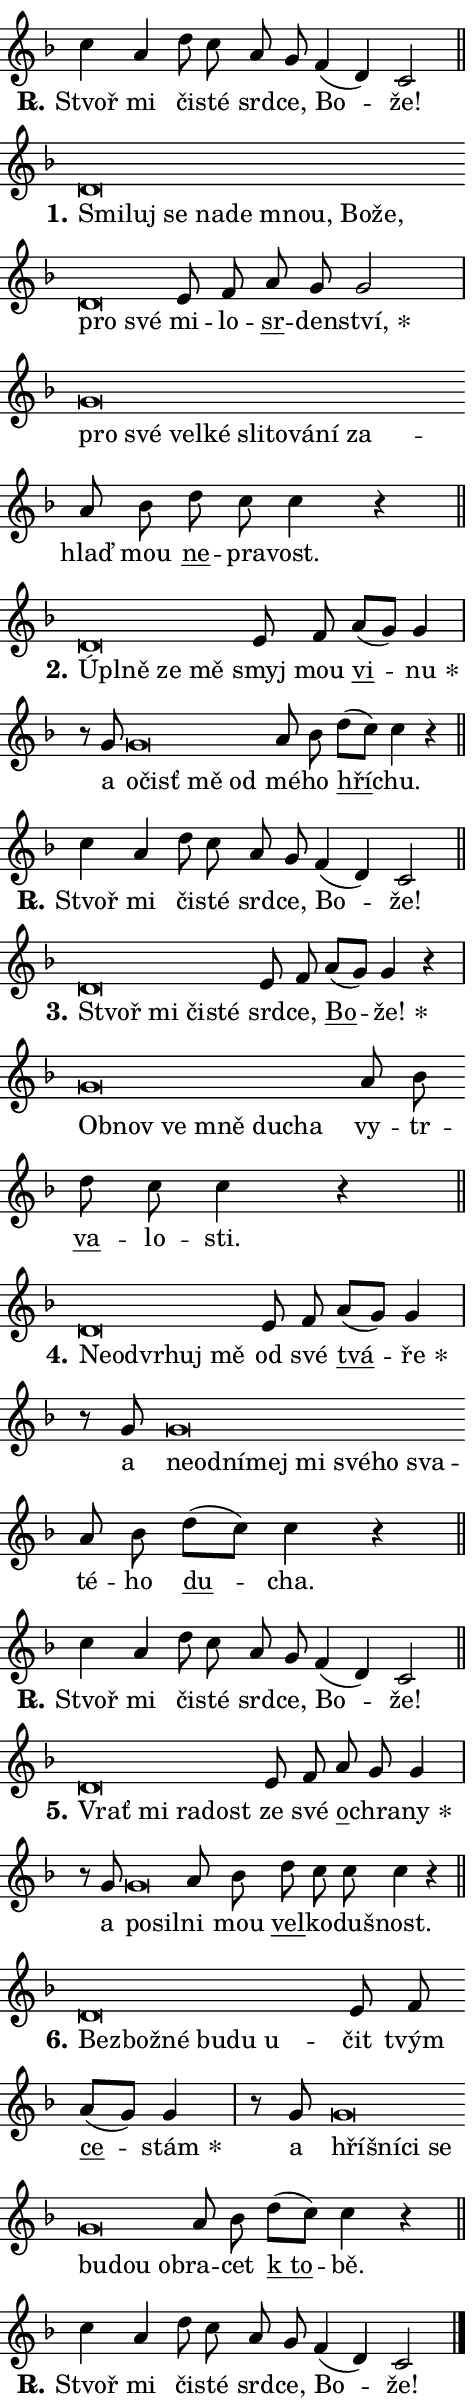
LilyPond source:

\version "2.24.0"
\header { tagline = "" }
\paper {
  indent = 0\cm
  top-margin = 0\cm
  right-margin = 0.13\cm % to fit lyric hyphens
  bottom-margin = 0\cm
  left-margin = 0\cm
  paper-width = 8\cm
  page-breaking = #ly:one-page-breaking
  system-system-spacing.basic-distance = #11
  score-system-spacing.basic-distance = #11
  ragged-last = ##f
}


%% Author: Thomas Morley
%% https://lists.gnu.org/archive/html/lilypond-user/2020-05/msg00002.html
#(define (line-position grob)
"Returns position of @var[grob} in current system:
   @code{'start}, if at first time-step
   @code{'end}, if at last time-step
   @code{'middle} otherwise
"
  (let* ((col (ly:item-get-column grob))
         (ln (ly:grob-object col 'left-neighbor))
         (rn (ly:grob-object col 'right-neighbor))
         (col-to-check-left (if (ly:grob? ln) ln col))
         (col-to-check-right (if (ly:grob? rn) rn col))
         (break-dir-left
           (and
             (ly:grob-property col-to-check-left 'non-musical #f)
             (ly:item-break-dir col-to-check-left)))
         (break-dir-right
           (and
             (ly:grob-property col-to-check-right 'non-musical #f)
             (ly:item-break-dir col-to-check-right))))
        (cond ((eqv? 1 break-dir-left) 'start)
              ((eqv? -1 break-dir-right) 'end)
              (else 'middle))))

#(define (tranparent-at-line-position vctor)
  (lambda (grob)
  "Relying on @code{line-position} select the relevant enry from @var{vctor}.
Used to determine transparency,"
    (case (line-position grob)
      ((end) (not (vector-ref vctor 0)))
      ((middle) (not (vector-ref vctor 1)))
      ((start) (not (vector-ref vctor 2))))))

noteHeadBreakVisibility =
#(define-music-function (break-visibility)(vector?)
"Makes @code{NoteHead}s transparent relying on @var{break-visibility}"
#{
  \override NoteHead.transparent =
    #(tranparent-at-line-position break-visibility)
#})

#(define delete-ledgers-for-transparent-note-heads
  (lambda (grob)
    "Reads whether a @code{NoteHead} is transparent.
If so this @code{NoteHead} is removed from @code{'note-heads} from
@var{grob}, which is supposed to be @code{LedgerLineSpanner}.
As a result ledgers are not printed for this @code{NoteHead}"
    (let* ((nhds-array (ly:grob-object grob 'note-heads))
           (nhds-list
             (if (ly:grob-array? nhds-array)
                 (ly:grob-array->list nhds-array)
                 '()))
           ;; Relies on the transparent-property being done before
           ;; Staff.LedgerLineSpanner.after-line-breaking is executed.
           ;; This is fragile ...
           (to-keep
             (remove
               (lambda (nhd)
                 (ly:grob-property nhd 'transparent #f))
               nhds-list)))
      ;; TODO find a better method to iterate over grob-arrays, similiar
      ;; to filter/remove etc for lists
      ;; For now rebuilt from scratch
      (set! (ly:grob-object grob 'note-heads)  '())
      (for-each
        (lambda (nhd)
          (ly:pointer-group-interface::add-grob grob 'note-heads nhd))
        to-keep))))

squashNotes = {
  \override NoteHead.X-extent = #'(-0.2 . 0.2)
  \override NoteHead.Y-extent = #'(-0.75 . 0)
  \override NoteHead.stencil =
    #(lambda (grob)
       (let ((pos (ly:grob-property grob 'staff-position)))
         (begin
           (if (< pos -7) (display "ERROR: Lower brevis then expected\n") (display ""))
           (if (<= pos -6) ly:text-interface::print ly:note-head::print))))
}
unSquashNotes = {
  \revert NoteHead.X-extent
  \revert NoteHead.Y-extent
  \revert NoteHead.stencil
}

hideNotes = \noteHeadBreakVisibility #begin-of-line-visible
unHideNotes = \noteHeadBreakVisibility #all-visible

% work-around for resetting accidentals
% https://lilypond.org/doc/v2.23/Documentation/notation/displaying-rhythms#unmetered-music
cadenzaMeasure = {
  \cadenzaOff
  \partial 1024 s1024
  \cadenzaOn
}

#(define-markup-command (accent layout props text) (markup?)
  "Underline accented syllable"
  (interpret-markup layout props
    #{\markup \override #'(offset . 4.3) \underline { #text }#}))

responsum = \markup \concat {
  "R" \hspace #-1.05 \path #0.1 #'((moveto 0 0.07) (lineto 0.9 0.8)) \hspace #0.05 "."
}

spaceSize = #0.6828661417322834 % exact space size for TeX Gyre Schola

\layout {
  \context {
    \Staff
    \remove "Time_signature_engraver"
    \override LedgerLineSpanner.after-line-breaking = #delete-ledgers-for-transparent-note-heads
  }
  \context {
    \Lyrics {
      \override LyricSpace.minimum-distance = \spaceSize
      \override LyricText.font-name = #"TeX Gyre Schola"
      \override LyricText.font-size = 1
      \override StanzaNumber.font-name = #"TeX Gyre Schola Bold"
      \override StanzaNumber.font-size = 1
    }
  }
  \context {
    \Score 
    \override NoteHead.text =
      #(lambda (grob) 
        (let ((pos (ly:grob-property grob 'staff-position)))
          #{\markup {
            \combine
              \halign #-0.55 \raise #(if (= pos -6) 0 0.5) \override #'(thickness . 2) \draw-line #'(3.2 . 0)
              \musicglyph "noteheads.sM1"
          }#}))
  }
}

% magnetic-lyrics.ily
%
%   written by
%     Jean Abou Samra <jean@abou-samra.fr>
%     Werner Lemberg <wl@gnu.org>
%
%   adapted by
%     Jiri Hon <jiri.hon@gmail.com>
%
% Version 2022-Apr-15

% https://www.mail-archive.com/lilypond-user@gnu.org/msg149350.html

#(define (Left_hyphen_pointer_engraver context)
   "Collect syllable-hyphen-syllable occurrences in lyrics and store
them in properties.  This engraver only looks to the left.  For
example, if the lyrics input is @code{foo -- bar}, it does the
following.

@itemize @bullet
@item
Set the @code{text} property of the @code{LyricHyphen} grob between
@q{foo} and @q{bar} to @code{foo}.

@item
Set the @code{left-hyphen} property of the @code{LyricText} grob with
text @q{foo} to the @code{LyricHyphen} grob between @q{foo} and
@q{bar}.
@end itemize

Use this auxiliary engraver in combination with the
@code{lyric-@/text::@/apply-@/magnetic-@/offset!} hook."
   (let ((hyphen #f)
         (text #f))
     (make-engraver
      (acknowledgers
       ((lyric-syllable-interface engraver grob source-engraver)
        (set! text grob)))
      (end-acknowledgers
       ((lyric-hyphen-interface engraver grob source-engraver)
        ;(when (not (grob::has-interface grob 'lyric-space-interface))
          (set! hyphen grob)));)
      ((stop-translation-timestep engraver)
       (when (and text hyphen)
         (ly:grob-set-object! text 'left-hyphen hyphen))
       (set! text #f)
       (set! hyphen #f)))))

#(define (lyric-text::apply-magnetic-offset! grob)
   "If the space between two syllables is less than the value in
property @code{LyricText@/.details@/.squash-threshold}, move the right
syllable to the left so that it gets concatenated with the left
syllable.

Use this function as a hook for
@code{LyricText@/.after-@/line-@/breaking} if the
@code{Left_@/hyphen_@/pointer_@/engraver} is active."
   (let ((hyphen (ly:grob-object grob 'left-hyphen #f)))
     (when hyphen
       (let ((left-text (ly:spanner-bound hyphen LEFT)))
         (when (grob::has-interface left-text 'lyric-syllable-interface)
           (let* ((common (ly:grob-common-refpoint grob left-text X))
                  (this-x-ext (ly:grob-extent grob common X))
                  (left-x-ext
                   (begin
                     ;; Trigger magnetism for left-text.
                     (ly:grob-property left-text 'after-line-breaking)
                     (ly:grob-extent left-text common X)))
                  ;; `delta` is the gap width between two syllables.
                  (delta (- (interval-start this-x-ext)
                            (interval-end left-x-ext)))
                  (details (ly:grob-property grob 'details))
                  (threshold (assoc-get 'squash-threshold details 0.2)))
             (when (< delta threshold)
               (let* (;; We have to manipulate the input text so that
                      ;; ligatures crossing syllable boundaries are not
                      ;; disabled.  For languages based on the Latin
                      ;; script this is essentially a beautification.
                      ;; However, for non-Western scripts it can be a
                      ;; necessity.
                      (lt (ly:grob-property left-text 'text))
                      (rt (ly:grob-property grob 'text))
                      (is-space (grob::has-interface hyphen 'lyric-space-interface))
                      (space (if is-space " " ""))
                      (extra-delta (if is-space spaceSize 0))
                      ;; Append new syllable.
                      (ltrt-space (if (and (string? lt) (string? rt))
                                (string-append lt space rt)
                                (make-concat-markup (list lt space rt))))
                      ;; Right-align `ltrt` to the right side.
                      (ltrt-space-markup (grob-interpret-markup
                               grob
                               (make-translate-markup
                                (cons (interval-length this-x-ext) 0)
                                (make-right-align-markup ltrt-space)))))
                 (begin
                   ;; Don't print `left-text`.
                   (ly:grob-set-property! left-text 'stencil #f)
                   ;; Set text and stencil (which holds all collected
                   ;; syllables so far) and shift it to the left.
                   (ly:grob-set-property! grob 'text ltrt-space)
                   (ly:grob-set-property! grob 'stencil ltrt-space-markup)
                   (ly:grob-translate-axis! grob (- (- delta extra-delta)) X))))))))))


#(define (lyric-hyphen::displace-bounds-first grob)
   ;; Make very sure this callback isn't triggered too early.
   (let ((left (ly:spanner-bound grob LEFT))
         (right (ly:spanner-bound grob RIGHT)))
     (ly:grob-property left 'after-line-breaking)
     (ly:grob-property right 'after-line-breaking)
     (ly:lyric-hyphen::print grob)))

squashThreshold = #0.4

\layout {
  \context {
    \Lyrics
    \consists #Left_hyphen_pointer_engraver
    \override LyricText.after-line-breaking =
      #lyric-text::apply-magnetic-offset!
    \override LyricHyphen.stencil = #lyric-hyphen::displace-bounds-first
    \override LyricText.details.squash-threshold = \squashThreshold
    \override LyricHyphen.minimum-distance = 0
    \override LyricHyphen.minimum-length = \squashThreshold
  }
}

squashText = \override LyricText.details.squash-threshold = 9999
unSquashText = \override LyricText.details.squash-threshold = \squashThreshold

leftText = \override LyricText.self-alignment-X = #LEFT
unLeftText = \revert LyricText.self-alignment-X

starOffset = #(lambda (grob) 
                (let ((x_offset (ly:self-alignment-interface::aligned-on-x-parent grob)))
                  (if (= x_offset 0) 0 (+ x_offset 1.2))))

star = #(define-music-function (syllable)(string?)
"Append star separator at the end of a syllable"
#{
  \once \override LyricText.X-offset = #starOffset
  \lyricmode { \markup {
    #syllable
    \override #'((font-name . "TeX Gyre Schola Bold")) \hspace #0.2 \lower #0.65 \larger "*"
  } }
#})

starAccent = #(define-music-function (syllable)(string?)
"Append star separator at the end of a syllable and make accent"
#{
  \once \override LyricText.X-offset = #starOffset
  \lyricmode { \markup {
    \accent #syllable
    \override #'((font-name . "TeX Gyre Schola Bold")) \hspace #0.2 \lower #0.65 \larger "*"
  } }
#})

breath = #(define-music-function (syllable)(string?)
"Append breathing indicator at the end of a syllable"
#{
  \lyricmode { \markup { #syllable "+" } }
#})

optionalBreath = #(define-music-function (syllable)(string?)
"Append optional breathing indicator at the end of a syllable"
#{
  \lyricmode { \markup { #syllable "(+)" } }
#})


\score {
    <<
        \new Voice = "melody" { \cadenzaOn \key f \major \relative { c''4 a d8 c a g \bar "" f4( d) c2 \cadenzaMeasure \bar "||" \break } }
        \new Lyrics \lyricsto "melody" { \lyricmode { \set stanza = \responsum
Stvoř mi či -- sté srd -- ce, Bo -- že! } }
    >>
    \layout {}
}

\score {
    <<
        \new Voice = "melody" { \cadenzaOn \key f \major \relative { \squashNotes d'\breve*1/16 \hideNotes \breve*1/16 \bar "" \breve*1/16 \bar "" \breve*1/16 \bar "" \breve*1/16 \bar "" \breve*1/16 \bar "" \breve*1/16 \bar "" \breve*1/16 \bar "" \breve*1/16 \breve*1/16 \bar "" \unHideNotes \unSquashNotes e8 f \bar "" a g g2 \cadenzaMeasure \bar "|" \squashNotes g\breve*1/16 \hideNotes \breve*1/16 \bar "" \breve*1/16 \bar "" \breve*1/16 \bar "" \breve*1/16 \bar "" \breve*1/16 \bar "" \breve*1/16 \bar "" \breve*1/16 \breve*1/16 \bar "" \unHideNotes \unSquashNotes a8 bes \bar "" d c c4 r \cadenzaMeasure \bar "||" \break } }
        \new Lyrics \lyricsto "melody" { \lyricmode { \set stanza = "1."
\leftText Smi -- \squashText luj se na -- de mnou, Bo -- že, pro své \unLeftText \unSquashText mi -- lo -- \markup \accent sr -- den -- \star ství, \leftText pro \squashText své vel -- ké sli -- to -- vá -- ní za -- \unLeftText \unSquashText hlaď mou \markup \accent ne -- pra -- vost. } }
    >>
    \layout {}
}

\score {
    <<
        \new Voice = "melody" { \cadenzaOn \key f \major \relative { \squashNotes d'\breve*1/16 \hideNotes \breve*1/16 \bar "" \breve*1/16 \breve*1/16 \bar "" \unHideNotes \unSquashNotes e8 f \bar "" a[( g)] g4 \cadenzaMeasure \bar "|" r8 g8 \squashNotes g\breve*1/16 \hideNotes \breve*1/16 \bar "" \breve*1/16 \breve*1/16 \bar "" \unHideNotes \unSquashNotes a8 bes \bar "" d[( c)] c4 r \cadenzaMeasure \bar "||" \break } }
        \new Lyrics \lyricsto "melody" { \lyricmode { \set stanza = "2."
\leftText Úpl -- \squashText ně ze mě \unLeftText \unSquashText smyj mou \markup \accent vi -- \star nu a \leftText o -- \squashText čisť mě od \unLeftText \unSquashText mé -- ho \markup \accent hří -- chu. } }
    >>
    \layout {}
}

\score {
    <<
        \new Voice = "melody" { \cadenzaOn \key f \major \relative { c''4 a d8 c a g \bar "" f4( d) c2 \cadenzaMeasure \bar "||" \break } }
        \new Lyrics \lyricsto "melody" { \lyricmode { \set stanza = \responsum
Stvoř mi či -- sté srd -- ce, Bo -- že! } }
    >>
    \layout {}
}

\score {
    <<
        \new Voice = "melody" { \cadenzaOn \key f \major \relative { \squashNotes d'\breve*1/16 \hideNotes \breve*1/16 \bar "" \breve*1/16 \breve*1/16 \bar "" \unHideNotes \unSquashNotes e8 f \bar "" a[( g)] g4 r \cadenzaMeasure \bar "|" \squashNotes g\breve*1/16 \hideNotes \breve*1/16 \bar "" \breve*1/16 \bar "" \breve*1/16 \bar "" \breve*1/16 \breve*1/16 \bar "" \unHideNotes \unSquashNotes a8 bes \bar "" d c c4 r \cadenzaMeasure \bar "||" \break } }
        \new Lyrics \lyricsto "melody" { \lyricmode { \set stanza = "3."
\leftText Stvoř \squashText mi či -- sté \unLeftText \unSquashText srd -- ce, \markup \accent Bo -- \star že! \leftText Ob -- \squashText nov ve mně du -- cha \unLeftText \unSquashText vy -- tr -- \markup \accent va -- lo -- sti. } }
    >>
    \layout {}
}

\score {
    <<
        \new Voice = "melody" { \cadenzaOn \key f \major \relative { \squashNotes d'\breve*1/16 \hideNotes \breve*1/16 \bar "" \breve*1/16 \bar "" \breve*1/16 \breve*1/16 \bar "" \unHideNotes \unSquashNotes e8 f \bar "" a[( g)] g4 \cadenzaMeasure \bar "|" r8 g8 \squashNotes g\breve*1/16 \hideNotes \breve*1/16 \bar "" \breve*1/16 \bar "" \breve*1/16 \bar "" \breve*1/16 \bar "" \breve*1/16 \bar "" \breve*1/16 \breve*1/16 \bar "" \unHideNotes \unSquashNotes a8 bes \bar "" d[( c)] c4 r \cadenzaMeasure \bar "||" \break } }
        \new Lyrics \lyricsto "melody" { \lyricmode { \set stanza = "4."
\leftText Ne -- \squashText od -- vr -- huj mě \unLeftText \unSquashText od své \markup \accent tvá -- \star ře a \leftText ne -- \squashText od -- ní -- mej mi své -- ho sva -- \unLeftText \unSquashText té -- ho \markup \accent du -- cha. } }
    >>
    \layout {}
}

\score {
    <<
        \new Voice = "melody" { \cadenzaOn \key f \major \relative { c''4 a d8 c a g \bar "" f4( d) c2 \cadenzaMeasure \bar "||" \break } }
        \new Lyrics \lyricsto "melody" { \lyricmode { \set stanza = \responsum
Stvoř mi či -- sté srd -- ce, Bo -- že! } }
    >>
    \layout {}
}

\score {
    <<
        \new Voice = "melody" { \cadenzaOn \key f \major \relative { \squashNotes d'\breve*1/16 \hideNotes \breve*1/16 \bar "" \breve*1/16 \breve*1/16 \bar "" \unHideNotes \unSquashNotes e8 f \bar "" a g g4 \cadenzaMeasure \bar "|" r8 g8 \squashNotes g\breve*1/16 \hideNotes \breve*1/16 \bar "" \unHideNotes \unSquashNotes a8 bes \bar "" d c c c4 r \cadenzaMeasure \bar "||" \break } }
        \new Lyrics \lyricsto "melody" { \lyricmode { \set stanza = "5."
\leftText Vrať \squashText mi ra -- dost \unLeftText \unSquashText ze své \markup \accent o -- chra -- \star ny a \leftText po -- \squashText sil -- \unLeftText \unSquashText ni mou \markup \accent vel -- ko -- du -- šnost. } }
    >>
    \layout {}
}

\score {
    <<
        \new Voice = "melody" { \cadenzaOn \key f \major \relative { \squashNotes d'\breve*1/16 \hideNotes \breve*1/16 \bar "" \breve*1/16 \bar "" \breve*1/16 \bar "" \breve*1/16 \breve*1/16 \bar "" \unHideNotes \unSquashNotes e8 f \bar "" a[( g)] g4 \cadenzaMeasure \bar "|" r8 g8 \squashNotes g\breve*1/16 \hideNotes \breve*1/16 \bar "" \breve*1/16 \bar "" \breve*1/16 \bar "" \breve*1/16 \bar "" \breve*1/16 \breve*1/16 \bar "" \unHideNotes \unSquashNotes a8 bes \bar "" d[( c)] c4 r \cadenzaMeasure \bar "||" \break } }
        \new Lyrics \lyricsto "melody" { \lyricmode { \set stanza = "6."
\leftText Bez -- \squashText bož -- né bu -- du u -- \unLeftText \unSquashText čit tvým \markup \accent ce -- \star stám a \leftText hří -- \squashText šní -- ci se bu -- dou ob -- \unLeftText \unSquashText ra -- cet \markup \accent "k to" -- bě. } }
    >>
    \layout {}
}

\score {
    <<
        \new Voice = "melody" { \cadenzaOn \key f \major \relative { c''4 a d8 c a g \bar "" f4( d) c2 \cadenzaMeasure \bar "||" \break } \bar "|." }
        \new Lyrics \lyricsto "melody" { \lyricmode { \set stanza = \responsum
Stvoř mi či -- sté srd -- ce, Bo -- že! } }
    >>
    \layout {}
}
